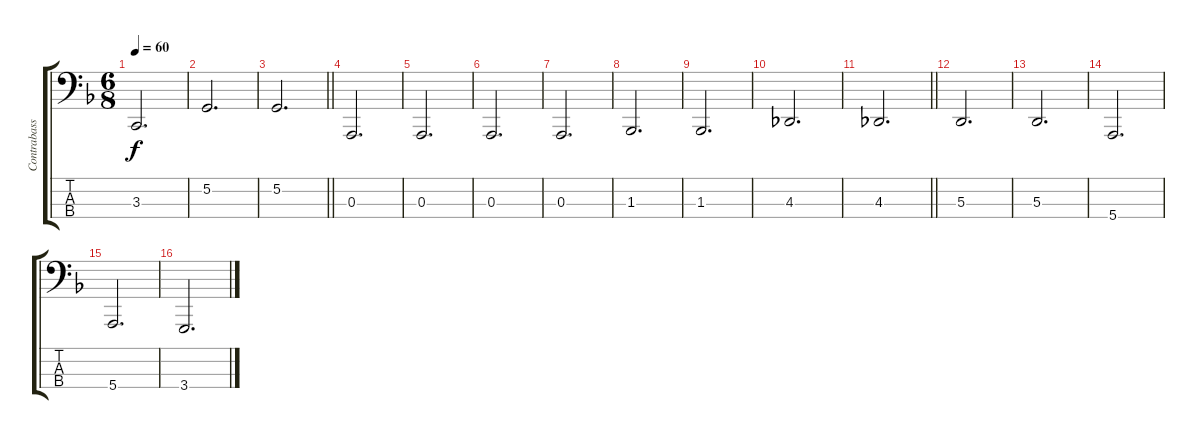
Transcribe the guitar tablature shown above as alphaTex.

\track ("Contrabass" "Contrabass") {instrument stringensemble1}
\staff {score tabs}
\tuning (G2 D2 A1 E1) {hide}
\ts (6 8)
\tempo 60
\clef f4
\ks dminor
3.3.2{d dy f} |
5.2.2{d} |
\barLineRight lightlight
5.2.2{d} |
\section ("" "")
0.3.2{d} |
0.3.2{d} |
0.3.2{d} |
0.3.2{d} |
1.3.2{d} |
1.3.2{d} |
4.3.2{d} |
\barLineRight lightlight
4.3.2{d} |
\section ("" "")
5.3.2{d} |
5.3.2{d} |
5.4.2{d} |
5.4.2{d} |
3.4.2{d}
